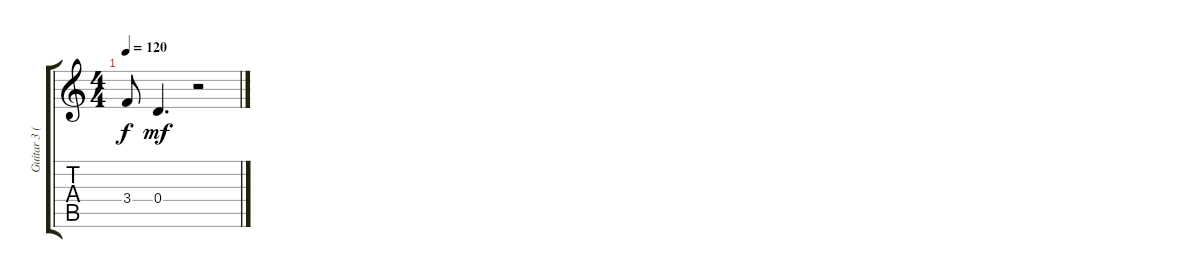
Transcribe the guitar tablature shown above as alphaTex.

\track ("Guitar 3 (Clean)" "Guitar 3 (") {instrument electricguitarjazz}
\staff {score tabs}
\tuning (E4 B3 G3 D3 A2 E2) {hide}
\ts (4 4)
\tempo 120
\clef g2
\ks c
3.4{t}.8{dy f} 0.4.4{d dy mf} r.2
